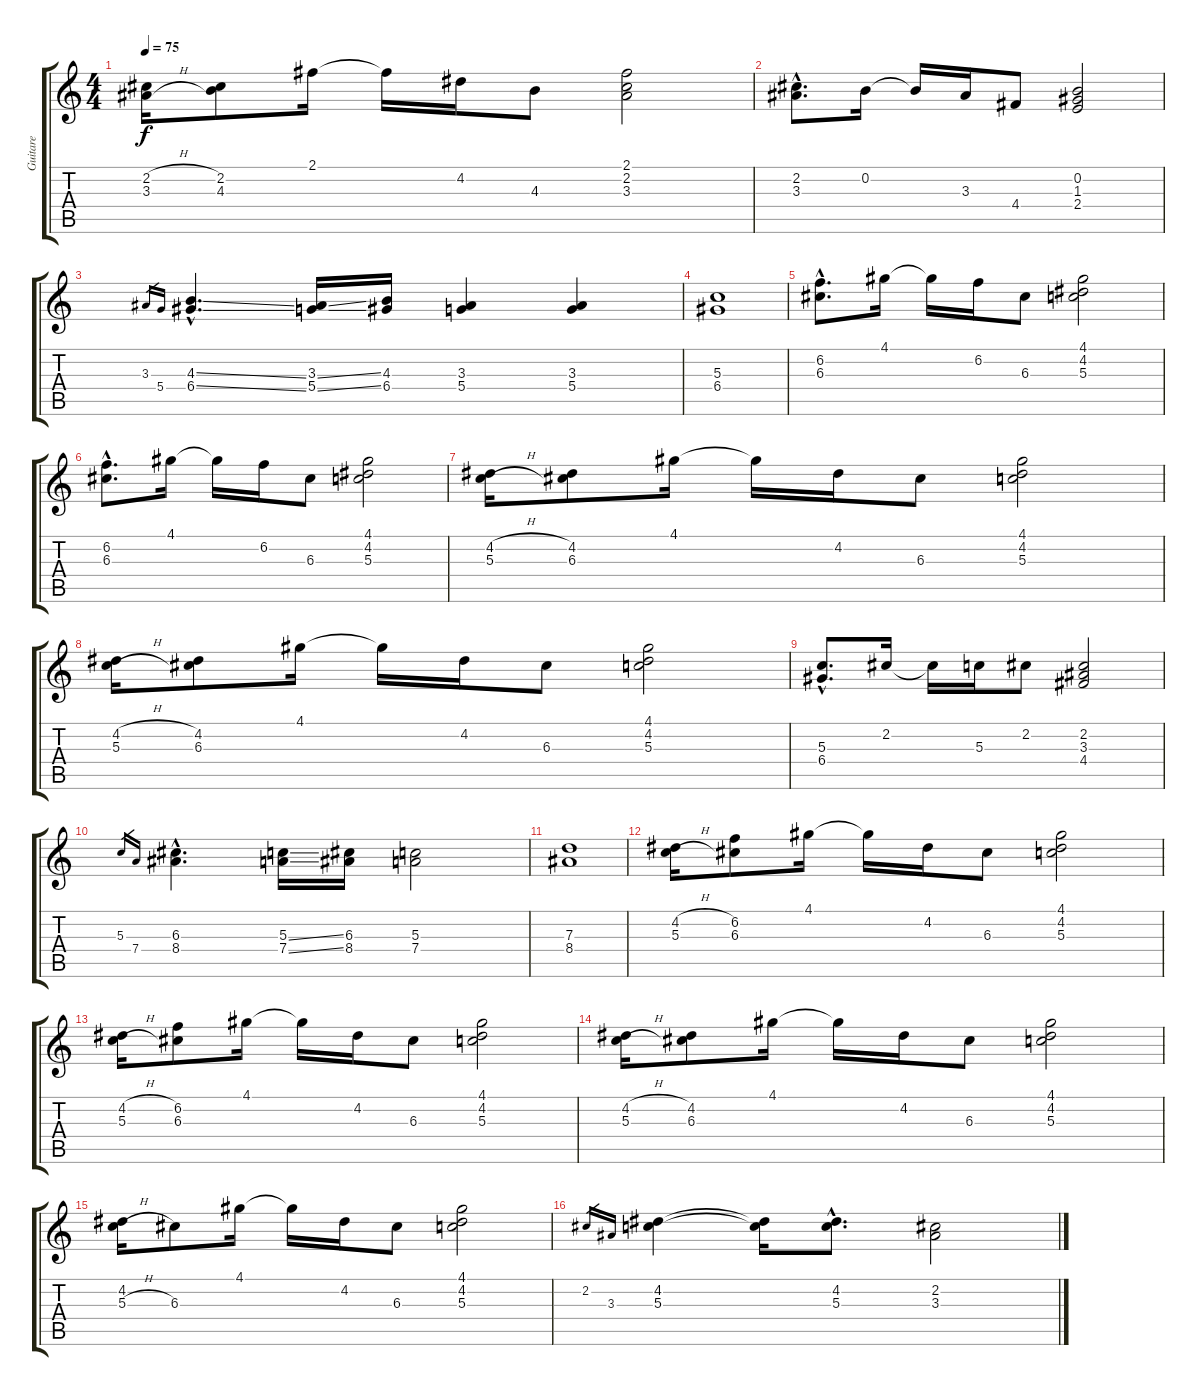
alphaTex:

\track ("Guitare" "Guitare") {instrument electricguitarclean}
\staff {score tabs}
\tuning (E4 B3 G3 D3 A2 E2) {hide}
\ts (4 4)
\tempo 75
\clef g2
\ks c
(2.2{h} 3.3{h}).16{dy f} (2.2 4.3).8 2.1.16 2.1{t}.16 4.2.16 4.3.8 (2.1 2.2 3.3).2 |
(2.2{hac} 3.3{hac}).8{d} 0.2.16 0.2{t}.16 3.3.16 4.4.8 (0.2 1.3 2.4).2 |
3.3.16{gr} 5.4.16{gr} (4.3{ss hac} 6.4{ss hac}).4{d} (3.3{ss} 5.4{ss}).16 (4.3 6.4).16 (3.3 5.4).4 (3.3 5.4).4 |
(5.3 6.4).1 |
(6.2{hac} 6.3{hac}).8{d} 4.1.16 4.1{t}.16 6.2.16 6.3.8 (4.1 4.2 5.3).2 |
(6.2{hac} 6.3{hac}).8{d} 4.1.16 4.1{t}.16 6.2.16 6.3.8 (4.1 4.2 5.3).2 |
(4.2{h} 5.3{h}).16 (4.2 6.3).8 4.1.16 4.1{t}.16 4.2.16 6.3.8 (4.1 4.2 5.3).2 |
(4.2{h} 5.3{h}).16 (4.2 6.3).8 4.1.16 4.1{t}.16 4.2.16 6.3.8 (4.1 4.2 5.3).2 |
(5.3{hac} 6.4{hac}).8{d} 2.2.16 2.2{t}.16 5.3.16 2.2.8 (2.2 3.3 4.4).2 |
5.3.16{gr} 7.4.16{gr} (6.3{hac} 8.4{hac}).4{d} (5.3{ss} 7.4{ss}).16 (6.3 8.4).16 (5.3 7.4).2 |
(7.3 8.4).1 |
(4.2{h} 5.3{h}).16 (6.2 6.3).8 4.1.16 4.1{t}.16 4.2.16 6.3.8 (4.1 4.2 5.3).2 |
(4.2{h} 5.3{h}).16 (6.2 6.3).8 4.1.16 4.1{t}.16 4.2.16 6.3.8 (4.1 4.2 5.3).2 |
(4.2{h} 5.3{h}).16 (4.2 6.3).8 4.1.16 4.1{t}.16 4.2.16 6.3.8 (4.1 4.2 5.3).2 |
(4.2 5.3{h}).16 6.3.8 4.1.16 4.1{t}.16 4.2.16 6.3.8 (4.1 4.2 5.3).2 |
2.2.16{gr} 3.3.16{gr} (4.2 5.3).4 (4.2{t} 5.3{t}).16 (4.2{hac} 5.3{hac}).8{d} (2.2 3.3).2
